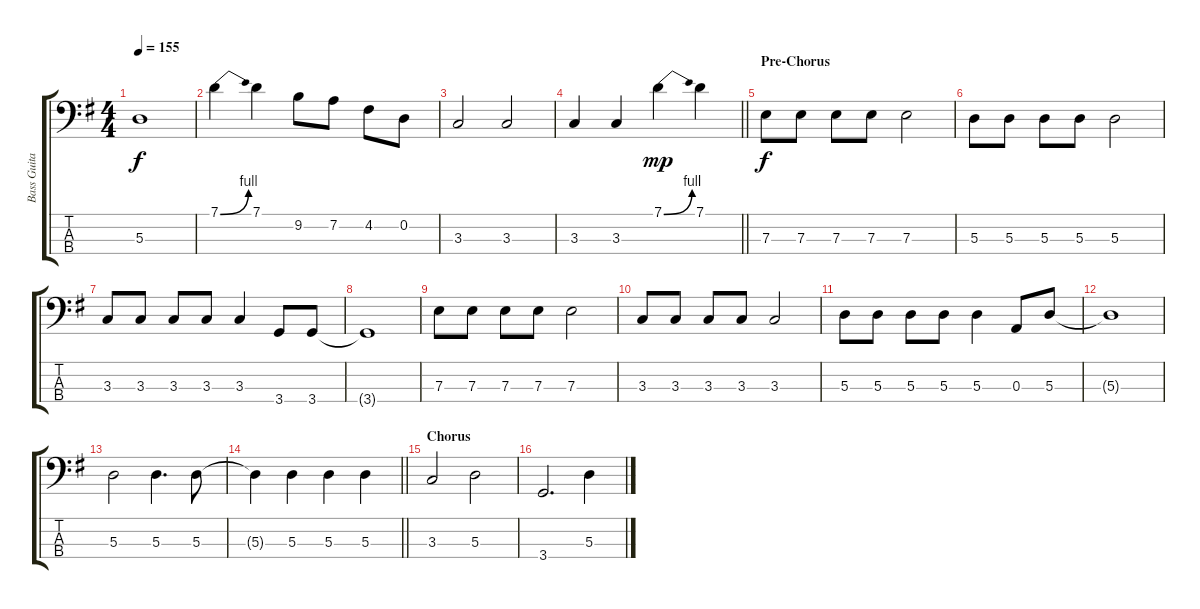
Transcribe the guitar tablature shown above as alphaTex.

\track ("Bass Guitar" "Bass Guita") {instrument electricbasspick}
\staff {score tabs}
\tuning (G2 D2 A1 E1) {hide}
\ts (4 4)
\tempo 155
\clef f4
\ks g
5.3.1{dy f} |
7.1{be (bend 0 0 60 4)}.4 7.1.4 9.2.8 7.2.8 4.2.8 0.2.8 |
3.3.2 3.3.2 |
\barLineRight lightlight
3.3.4 3.3.4 7.1{be (bend 0 0 60 4)}.4{dy mp} 7.1.4 |
\section ("" "Pre-Chorus")
7.3.8{dy f} 7.3.8 7.3.8 7.3.8 7.3.2 |
5.3.8 5.3.8 5.3.8 5.3.8 5.3.2 |
3.3.8 3.3.8 3.3.8 3.3.8 3.3.4 3.4.8 3.4.8 |
3.4{t}.1 |
7.3.8 7.3.8 7.3.8 7.3.8 7.3.2 |
3.3.8 3.3.8 3.3.8 3.3.8 3.3.2 |
5.3.8 5.3.8 5.3.8 5.3.8 5.3.4 0.3.8 5.3.8 |
5.3{t}.1 |
5.3.2 5.3.4{d} 5.3.8 |
\barLineRight lightlight
5.3{t}.4 5.3.4 5.3.4 5.3.4 |
\section ("" "Chorus")
3.3.2 5.3.2 |
3.4.2{d} 5.3.4
